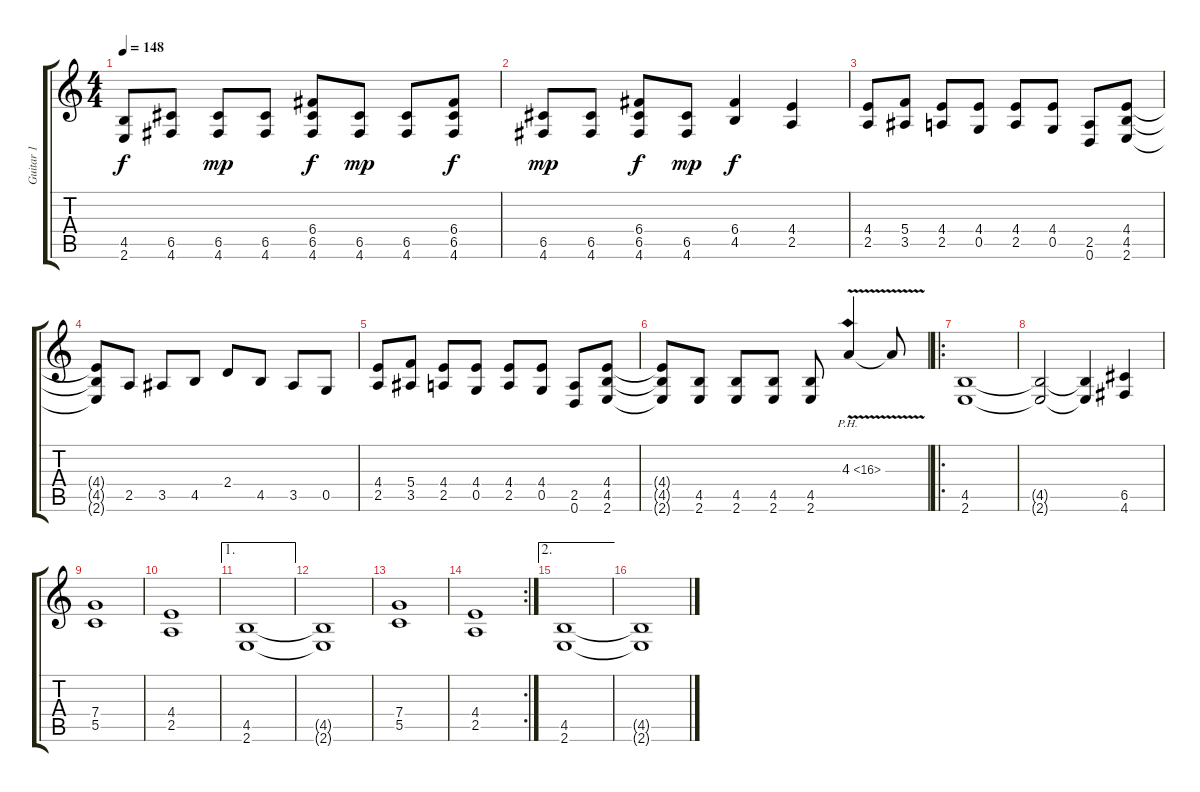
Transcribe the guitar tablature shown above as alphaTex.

\track ("Guitar 1" "Guitar 1") {instrument overdrivenguitar}
\staff {score tabs}
\tuning (D4 A3 F3 C3 G2 D2) {hide}
\ts (4 4)
\tempo 148
\clef g2
\ks c
(4.5 2.6).8{dy f} (6.5 4.6).8 (6.5 4.6).8{dy mp} (6.5 4.6).8 (6.4 6.5 4.6).8{dy f} (6.5 4.6).8{dy mp} (6.5 4.6).8 (6.4 6.5 4.6).8{dy f} |
(6.5 4.6).8{dy mp} (6.5 4.6).8 (6.4 6.5 4.6).8{dy f} (6.5 4.6).8{dy mp} (6.4 4.5).4{dy f} (4.4 2.5).4 |
(4.4 2.5).8 (5.4 3.5).8 (4.4 2.5).8 (4.4 0.5).8 (4.4 2.5).8 (4.4 0.5).8 (2.5 0.6).8 (4.4 4.5 2.6).8 |
(4.4{t} 4.5{t} 2.6{t}).8 2.5.8 3.5.8 4.5.8 2.4.8 4.5.8 3.5.8 0.5.8 |
(4.4 2.5).8 (5.4 3.5).8 (4.4 2.5).8 (4.4 0.5).8 (4.4 2.5).8 (4.4 0.5).8 (2.5 0.6).8 (4.4 4.5 2.6).8 |
(4.4{t} 4.5{t} 2.6{t}).8 (4.5 2.6).8 (4.5 2.6).8 (4.5 2.6).8 (4.5 2.6).8 4.3{ph 12 v}.4 4.3{t}.8 |
\ro
(4.5 2.6).1 |
(4.5{t} 2.6{t}).2 (4.5{t} 2.6{t}).4 (6.5 4.6).4 |
(7.4 5.5).1 |
(4.4 2.5).1 |
\ae 1
(4.5 2.6).1 |
(4.5{t} 2.6{t}).1 |
(7.4 5.5).1 |
\rc 2
(4.4 2.5).1 |
\ae 2
(4.5 2.6).1 |
(4.5{t} 2.6{t}).1
